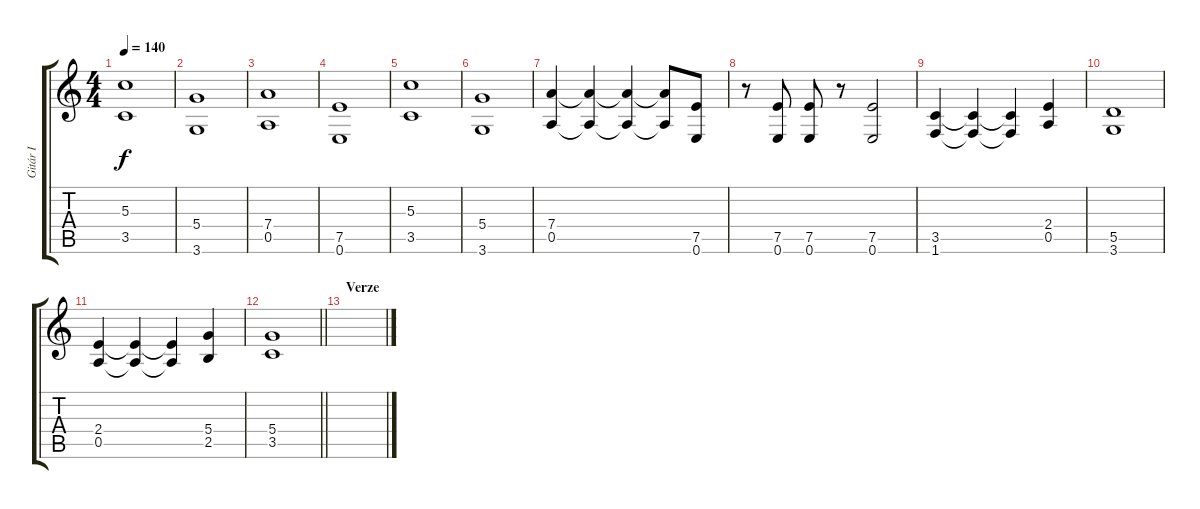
\track ("Gitár I" "Gitár I") {instrument distortionguitar}
\staff {score tabs}
\tuning (E4 B3 G3 D3 A2 E2) {hide}
\ts (4 4)
\tempo 140
\clef g2
\ks c
(5.3 3.5).1{dy f} |
(5.4 3.6).1 |
(7.4 0.5).1 |
(7.5 0.6).1 |
(5.3 3.5).1 |
(5.4 3.6).1 |
(7.4 0.5).4 (7.4{t} 0.5{t}).4 (7.4{t} 0.5{t}).4 (7.4{t} 0.5{t}).8 (7.5 0.6).8 |
r.8 (7.5 0.6).8 (7.5 0.6).8 r.8 (7.5 0.6).2 |
(3.5 1.6).4 (3.5{t} 1.6{t}).4 (3.5{t} 1.6{t}).4 (2.4 0.5).4 |
(5.5 3.6).1 |
(2.4 0.5).4 (2.4{t} 0.5{t}).4 (2.4{t} 0.5{t}).4 (5.4 2.5).4 |
\barLineRight lightlight
(5.4 3.5).1 |
\section ("" "Verze")
